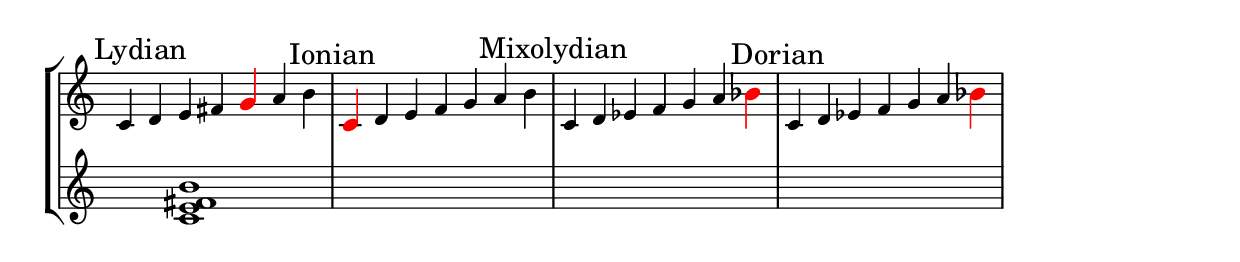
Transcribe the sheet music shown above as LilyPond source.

\version "2.17.9"
\include "english.ly"

\paper { 
  indent = #0
  ragged-right = ##t
  ragged-last = ##t
}

emphasisColor = #(x11-color 'ForestGreen)
emphasisColor = #red

emphasise = \once {
  \large
  \override NoteHead.color = \emphasisColor
  \override Stem.color = \emphasisColor

  % Would need to stop/restart staff for this to work; see
  % example of how to do that here:
  % http://lsr.dsi.unimi.it/LSR/Item?id=700 
  \override Staff.LedgerLineSpanner.color = \emphasisColor
}

\score {
  \new Score \with {
    \remove "Bar_number_engraver"
  } {
    \time 7/4
    \new StaffGroup {
      <<
        \new Staff {
          \small

          \mark "Lydian" 
          \relative c' {
            c4 d e fs \emphasise g a b |
          }

          \mark "Ionian" 
          \relative c' {
            \emphasise c4 d e f g a b |
          }

          \mark "Mixolydian" 
          \relative c' {
            c4 d ef f g a \emphasise bf |
          }

          \mark "Dorian" 
          \relative c' {
            c4 d ef f g a \emphasise bf |
          }

          \break
        }
        \new Staff {
          \relative c' {
            s2 <c e fs b>1 s4 |
          }
          \relative c' {
            s1 s2.
          }
          \relative c' {
            s1 s2.
          }
          \relative c' {
            s1 s2.
          }
        }
      >>
    }
  }
}

\layout {
  \context {
    \Staff
    \remove "Time_signature_engraver"
  }
}